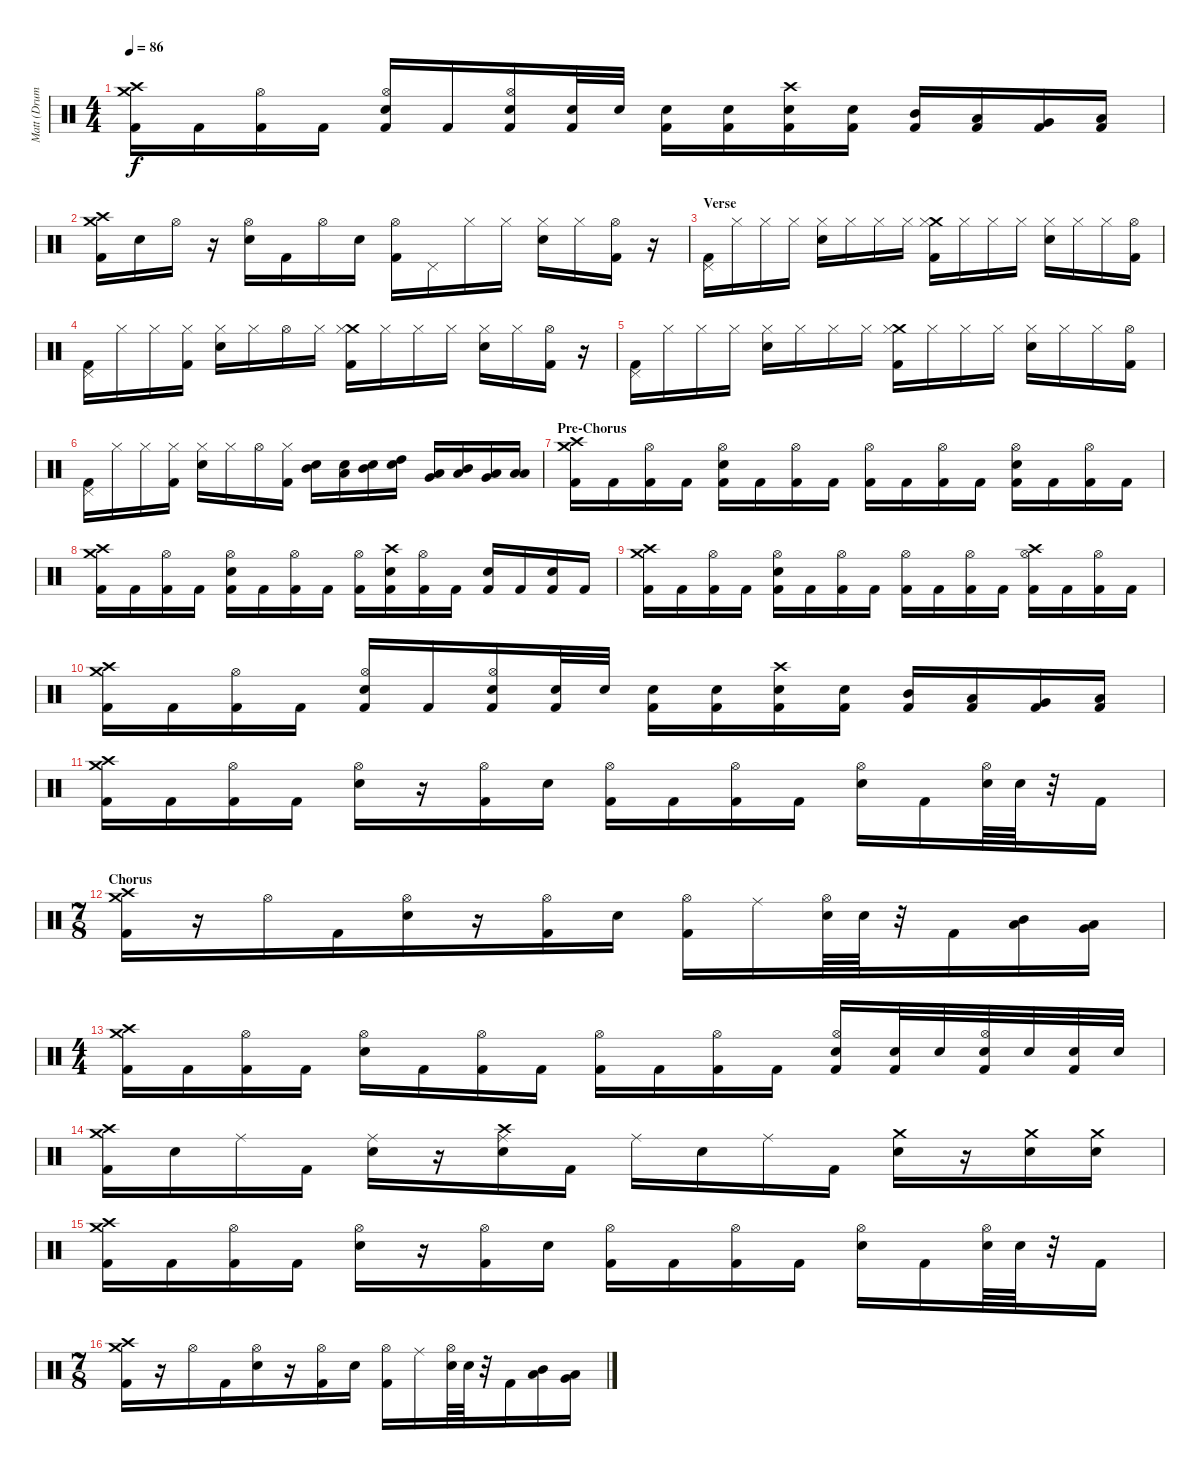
\track ("Matt (Drums)" "Matt (Drum") {instrument percussion}
\staff {score}
\articulation defaults
\ts (4 4)
\tempo 86
\clef neutral
\ks c
("Crash medium (hit)" "Crash high (hit)" "Kick (hit) 2").16{dy f} "Kick (hit) 2".16 ("Hi-Hat (open)" "Kick (hit) 2").16 "Kick (hit) 2".16 ("Hi-Hat (open)" "Electric Snare (hit)" "Kick (hit) 2").16 "Kick (hit) 2".16 ("Hi-Hat (open)" "Electric Snare (hit)" "Kick (hit) 2").16 ("Electric Snare (hit)" "Kick (hit) 2").32 "Electric Snare (hit)".32 ("Electric Snare (hit)" "Kick (hit) 2").16 ("Electric Snare (hit)" "Kick (hit) 2").16 ("Crash high (hit)" "Electric Snare (hit)" "Kick (hit) 2").16 ("Electric Snare (hit)" "Kick (hit) 2").16 ("Mid Tom (hit)" "Kick (hit) 2").16 ("Low Tom (hit)" "Kick (hit) 2").16 ("Very Low Tom (hit)" "Kick (hit) 2").16 ("Low Floor Tom (hit)" "Kick (hit) 2").16 |
("Crash medium (hit)" "Crash high (hit)" "Kick (hit) 2").16 "Electric Snare (hit)".16 "Hi-Hat (open)".16 r.16 ("Hi-Hat (open)" "Electric Snare (hit)").16 "Kick (hit) 2".16 "Hi-Hat (open)".16 "Electric Snare (hit)".16 ("Hi-Hat (open)" "Kick (hit) 2").16 "Pedal Hi-Hat (hit)".16 "Hi-Hat (closed)".16 "Hi-Hat (closed)".16 ("Hi-Hat (closed)" "Electric Snare (hit)").16 "Hi-Hat (closed)".16 ("Hi-Hat (open)" "Kick (hit) 2").16 r.16 |
\section ("" "Verse")
("Pedal Hi-Hat (hit)" "Kick (hit) 2").16 "Hi-Hat (closed)".16 "Hi-Hat (closed)".16 "Hi-Hat (closed)".16 ("Hi-Hat (closed)" "Electric Snare (hit)").16 "Hi-Hat (closed)".16 "Hi-Hat (closed)".16 "Hi-Hat (closed)".16 ("Crash medium (hit)" "Hi-Hat (closed)" "Kick (hit) 2").16 "Hi-Hat (closed)".16 "Hi-Hat (closed)".16 "Hi-Hat (closed)".16 ("Hi-Hat (closed)" "Electric Snare (hit)").16 "Hi-Hat (closed)".16 "Hi-Hat (closed)".16 ("Hi-Hat (open)" "Kick (hit) 2").16 |
("Pedal Hi-Hat (hit)" "Kick (hit) 2").16 "Hi-Hat (closed)".16 "Hi-Hat (closed)".16 ("Hi-Hat (closed)" "Kick (hit) 2").16 ("Hi-Hat (closed)" "Electric Snare (hit)").16 "Hi-Hat (closed)".16 "Hi-Hat (open)".16 "Hi-Hat (closed)".16 ("Crash medium (hit)" "Hi-Hat (closed)" "Kick (hit) 2").16 "Hi-Hat (closed)".16 "Hi-Hat (closed)".16 "Hi-Hat (closed)".16 ("Hi-Hat (closed)" "Electric Snare (hit)").16 "Hi-Hat (closed)".16 ("Hi-Hat (open)" "Kick (hit) 2").16 r.16 |
("Pedal Hi-Hat (hit)" "Kick (hit) 2").16 "Hi-Hat (closed)".16 "Hi-Hat (closed)".16 "Hi-Hat (closed)".16 ("Hi-Hat (closed)" "Electric Snare (hit)").16 "Hi-Hat (closed)".16 "Hi-Hat (closed)".16 "Hi-Hat (closed)".16 ("Crash medium (hit)" "Hi-Hat (closed)" "Kick (hit) 2").16 "Hi-Hat (closed)".16 "Hi-Hat (closed)".16 "Hi-Hat (closed)".16 ("Hi-Hat (closed)" "Electric Snare (hit)").16 "Hi-Hat (closed)".16 "Hi-Hat (closed)".16 ("Hi-Hat (open)" "Kick (hit) 2").16 |
("Pedal Hi-Hat (hit)" "Kick (hit) 2").16 "Hi-Hat (closed)".16 "Hi-Hat (closed)".16 ("Hi-Hat (closed)" "Kick (hit) 2").16 ("Hi-Hat (closed)" "Electric Snare (hit)").16 "Hi-Hat (closed)".16 "Hi-Hat (open)".16 ("Hi-Hat (closed)" "Kick (hit) 2").16 ("Mid Tom (hit)" "Electric Snare (hit)").16 ("Low Tom (hit)" "Electric Snare (hit)").16 ("Mid Tom (hit)" "Electric Snare (hit)").16 ("High Tom (hit)" "Electric Snare (hit)").16 ("Low Tom (hit)" "Very Low Tom (hit)").16 ("Mid Tom (hit)" "Low Tom (hit)").16 ("Very Low Tom (hit)" "Low Floor Tom (hit)").16 ("Low Floor Tom (hit)" "Low Floor Tom (hit)").16 |
\section ("" "Pre-Chorus")
("Crash medium (hit)" "Crash high (hit)" "Kick (hit) 2").16 "Kick (hit) 2".16 ("Hi-Hat (open)" "Kick (hit) 2").16 "Kick (hit) 2".16 ("Hi-Hat (open)" "Electric Snare (hit)" "Kick (hit) 2").16 "Kick (hit) 2".16 ("Hi-Hat (open)" "Kick (hit) 2").16 "Kick (hit) 2".16 ("Hi-Hat (open)" "Kick (hit) 2").16 "Kick (hit) 2".16 ("Hi-Hat (open)" "Kick (hit) 2").16 "Kick (hit) 2".16 ("Hi-Hat (open)" "Electric Snare (hit)" "Kick (hit) 2").16 "Kick (hit) 2".16 ("Hi-Hat (open)" "Kick (hit) 2").16 "Kick (hit) 2".16 |
("Crash medium (hit)" "Crash high (hit)" "Kick (hit) 2").16 "Kick (hit) 2".16 ("Hi-Hat (open)" "Kick (hit) 2").16 "Kick (hit) 2".16 ("Hi-Hat (open)" "Electric Snare (hit)" "Kick (hit) 2").16 "Kick (hit) 2".16 ("Hi-Hat (open)" "Kick (hit) 2").16 "Kick (hit) 2".16 ("Hi-Hat (open)" "Kick (hit) 2").16 ("Crash high (hit)" "Electric Snare (hit)" "Kick (hit) 2").16 ("Hi-Hat (open)" "Kick (hit) 2").16 "Kick (hit) 2".16 ("Electric Snare (hit)" "Kick (hit) 2").16 "Kick (hit) 2".16 ("Electric Snare (hit)" "Kick (hit) 2").16 "Kick (hit) 2".16 |
("Crash medium (hit)" "Crash high (hit)" "Kick (hit) 2").16 "Kick (hit) 2".16 ("Hi-Hat (open)" "Kick (hit) 2").16 "Kick (hit) 2".16 ("Hi-Hat (open)" "Electric Snare (hit)" "Kick (hit) 2").16 "Kick (hit) 2".16 ("Hi-Hat (open)" "Kick (hit) 2").16 "Kick (hit) 2".16 ("Hi-Hat (open)" "Kick (hit) 2").16 "Kick (hit) 2".16 ("Hi-Hat (open)" "Kick (hit) 2").16 "Kick (hit) 2".16 ("Crash high (hit)" "Hi-Hat (open)" "Kick (hit) 2").16 "Kick (hit) 2".16 ("Hi-Hat (open)" "Kick (hit) 2").16 "Kick (hit) 2".16 |
("Crash medium (hit)" "Crash high (hit)" "Kick (hit) 2").16 "Kick (hit) 2".16 ("Hi-Hat (open)" "Kick (hit) 2").16 "Kick (hit) 2".16 ("Hi-Hat (open)" "Electric Snare (hit)" "Kick (hit) 2").16 "Kick (hit) 2".16 ("Hi-Hat (open)" "Electric Snare (hit)" "Kick (hit) 2").16 ("Electric Snare (hit)" "Kick (hit) 2").32 "Electric Snare (hit)".32 ("Electric Snare (hit)" "Kick (hit) 2").16 ("Electric Snare (hit)" "Kick (hit) 2").16 ("Crash high (hit)" "Electric Snare (hit)" "Kick (hit) 2").16 ("Electric Snare (hit)" "Kick (hit) 2").16 ("Mid Tom (hit)" "Kick (hit) 2").16 ("Low Tom (hit)" "Kick (hit) 2").16 ("Very Low Tom (hit)" "Kick (hit) 2").16 ("Low Floor Tom (hit)" "Kick (hit) 2").16 |
("Crash medium (hit)" "Crash high (hit)" "Kick (hit) 2").16 "Kick (hit) 2".16 ("Hi-Hat (open)" "Kick (hit) 2").16 "Kick (hit) 2".16 ("Hi-Hat (open)" "Electric Snare (hit)").16 r.16 ("Hi-Hat (open)" "Kick (hit) 2").16 "Electric Snare (hit)".16 ("Hi-Hat (open)" "Kick (hit) 2").16 "Kick (hit) 2".16 ("Hi-Hat (open)" "Kick (hit) 2").16 "Kick (hit) 2".16 ("Hi-Hat (open)" "Electric Snare (hit)").16 "Kick (hit) 2".16 ("Hi-Hat (open)" "Electric Snare (hit)").64 "Electric Snare (hit)".64 r.32 "Kick (hit) 2".16 |
\ts (7 8)
\section ("" "Chorus")
("Crash medium (hit)" "Crash high (hit)" "Kick (hit) 2").16 r.16 "Hi-Hat (open)".16 "Kick (hit) 2".16 ("Hi-Hat (open)" "Electric Snare (hit)").16 r.16 ("Hi-Hat (open)" "Kick (hit) 2").16 "Electric Snare (hit)".16 ("Hi-Hat (open)" "Kick (hit) 2").16 "Ride (middle)".16 ("Hi-Hat (open)" "Electric Snare (hit)").64 "Electric Snare (hit)".64 r.32 "Kick (hit) 2".16 ("Mid Tom (hit)" "Low Tom (hit)").16 ("Low Tom (hit)" "Very Low Tom (hit)").16 |
\ts (4 4)
("Crash medium (hit)" "Crash high (hit)" "Kick (hit) 2").16 "Kick (hit) 2".16 ("Hi-Hat (open)" "Kick (hit) 2").16 "Kick (hit) 2".16 ("Hi-Hat (open)" "Electric Snare (hit)").16 "Kick (hit) 2".16 ("Hi-Hat (open)" "Kick (hit) 2").16 "Kick (hit) 2".16 ("Hi-Hat (open)" "Kick (hit) 2").16 "Kick (hit) 2".16 ("Hi-Hat (open)" "Kick (hit) 2").16 "Kick (hit) 2".16 ("Hi-Hat (open)" "Electric Snare (hit)" "Kick (hit) 2").16 ("Electric Snare (hit)" "Kick (hit) 2").32 "Electric Snare (hit)".32 ("Hi-Hat (open)" "Electric Snare (hit)" "Kick (hit) 2").32 "Electric Snare (hit)".32 ("Electric Snare (hit)" "Kick (hit) 2").32 "Electric Snare (hit)".32 |
("Crash medium (hit)" "Crash high (hit)" "Kick (hit) 2").16 "Electric Snare (hit)".16 "Ride (middle)".16 "Kick (hit) 2".16 ("Ride (middle)" "Electric Snare (hit)").16 r.16 ("Crash high (hit)" "Ride (middle)" "Electric Snare (hit)").16 "Kick (hit) 2".16 "Ride (middle)".16 "Electric Snare (hit)".16 "Ride (middle)".16 "Kick (hit) 2".16 ("Crash medium (hit)" "Electric Snare (hit)").16 r.16 ("Crash medium (hit)" "Electric Snare (hit)").16 ("Crash medium (hit)" "Electric Snare (hit)").16 |
("Crash medium (hit)" "Crash high (hit)" "Kick (hit) 2").16 "Kick (hit) 2".16 ("Hi-Hat (open)" "Kick (hit) 2").16 "Kick (hit) 2".16 ("Hi-Hat (open)" "Electric Snare (hit)").16 r.16 ("Hi-Hat (open)" "Kick (hit) 2").16 "Electric Snare (hit)".16 ("Hi-Hat (open)" "Kick (hit) 2").16 "Kick (hit) 2".16 ("Hi-Hat (open)" "Kick (hit) 2").16 "Kick (hit) 2".16 ("Hi-Hat (open)" "Electric Snare (hit)").16 "Kick (hit) 2".16 ("Hi-Hat (open)" "Electric Snare (hit)").64 "Electric Snare (hit)".64 r.32 "Kick (hit) 2".16 |
\ts (7 8)
("Crash medium (hit)" "Crash high (hit)" "Kick (hit) 2").16 r.16 "Hi-Hat (open)".16 "Kick (hit) 2".16 ("Hi-Hat (open)" "Electric Snare (hit)").16 r.16 ("Hi-Hat (open)" "Kick (hit) 2").16 "Electric Snare (hit)".16 ("Hi-Hat (open)" "Kick (hit) 2").16 "Ride (middle)".16 ("Hi-Hat (open)" "Electric Snare (hit)").64 "Electric Snare (hit)".64 r.32 "Kick (hit) 2".16 ("Mid Tom (hit)" "Low Tom (hit)").16 ("Low Tom (hit)" "Very Low Tom (hit)").16
